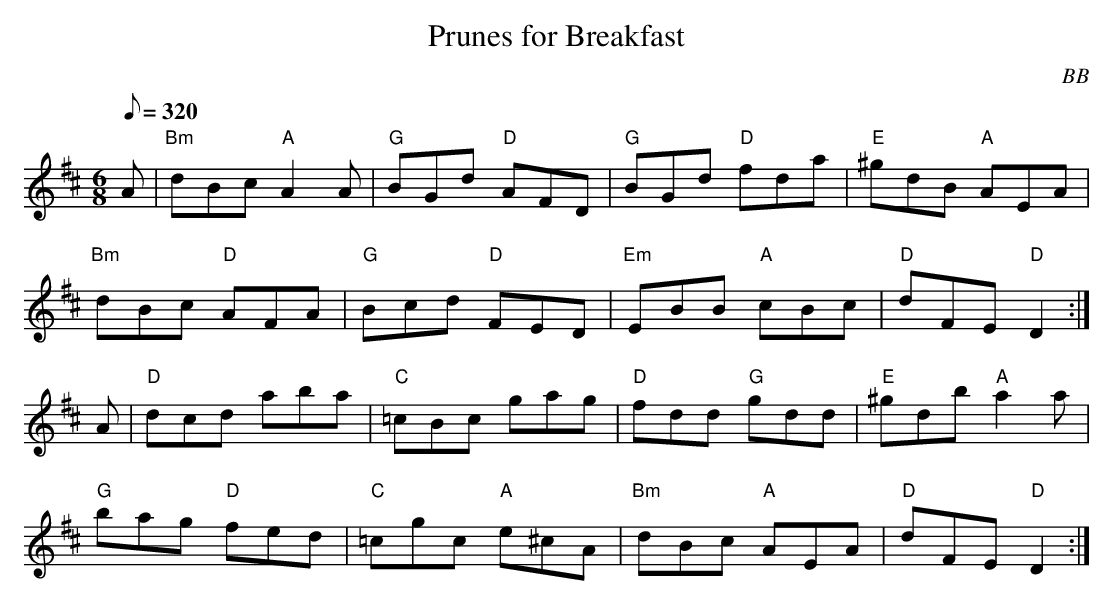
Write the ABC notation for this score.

X:1
T: Prunes for Breakfast
C: BB
Q: 1/8=320
M: 6/8
L: 1/8
K: D
A | "Bm"dBc "A"A2 A | "G"BGd "D"AFD | "G"BGd "D"fda | "E"^gdB "A"AEA |
"Bm"dBc "D"AFA | "G"Bcd "D"FED | "Em"EBB "A"cBc | "D"dFE "D"D2 :|
A | "D"dcd aba | "C"=cBc gag | "D"fdd "G"gdd | "E"^gdb "A"a2 a |
"G"bag "D"fed |"C"=cgc "A"e^cA | "Bm"dBc "A"AEA |"D"dFE "D"D2 :|
